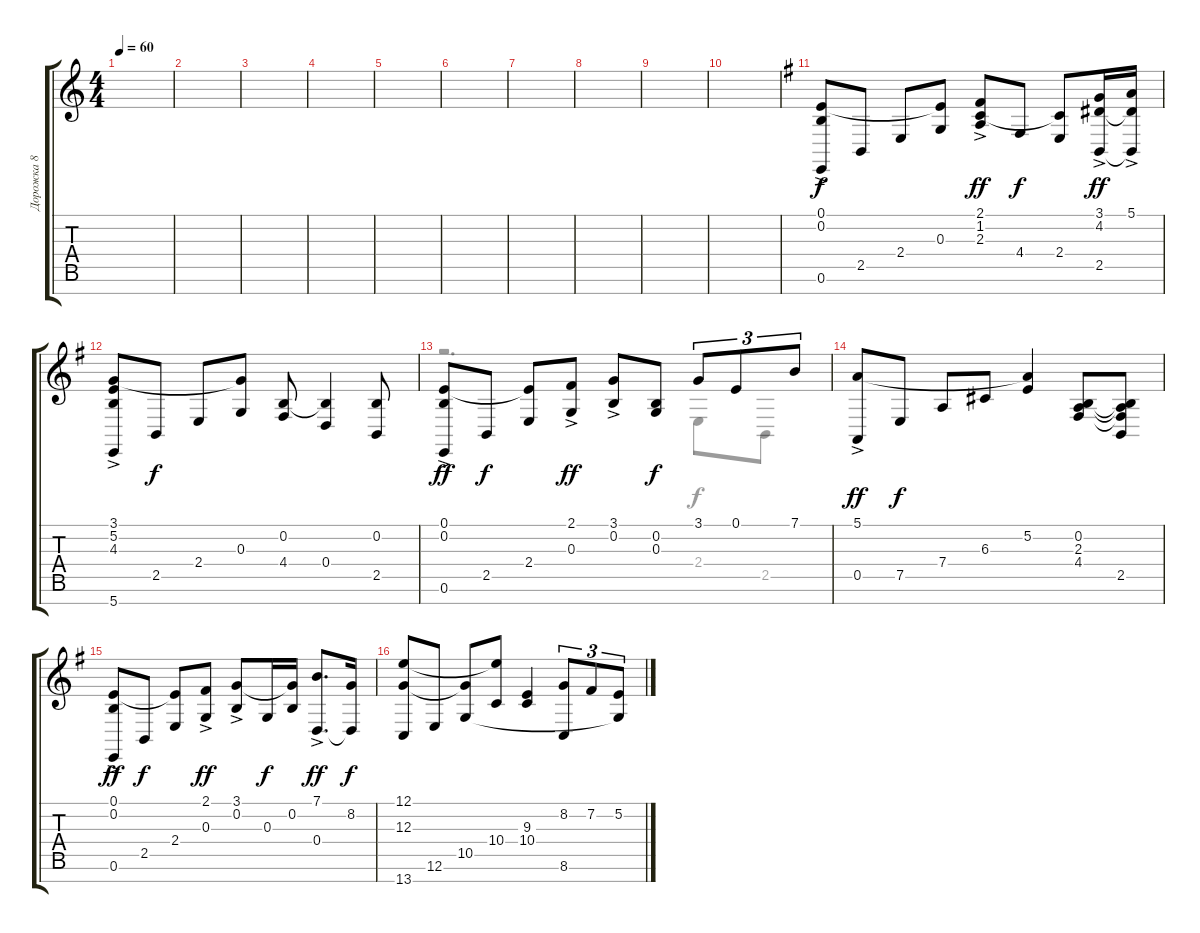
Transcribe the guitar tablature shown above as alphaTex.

\track ("Дорожка 8" "Дорожка 8") {instrument violin}
\staff {score tabs}
\tuning (E4 B3 G3 D3 A2 E2 B1) {hide}
\voice
\ts (4 4)
\tempo 60
\clef g2
\ks c
|
|
|
|
|
|
|
|
|
|
\ks eminor
(0.1{ac} 0.2 0.6).8 2.5.8{dy f} 2.4.8 (0.1{t} 0.3).8 (2.1{ac} 1.2 2.3).8{dy ff} 4.4.8{dy f} (1.2{t} 2.4).8 (3.1{ac} 4.2 2.5).16{dy ff} (5.1{ac} 4.2{t} 2.5{t}).16 |
(3.1{ac} 5.2 4.3 5.7).8 2.5.8{dy f} 2.4.8 (3.1{t} 0.3).8 (0.2 4.4).8 (0.2{t} 0.4).4 (0.2 2.5).8 |
(0.1{ac} 0.2 0.6).8{dy ff} 2.5.8{dy f} (0.1{t} 2.4).8 (2.1{ac} 0.3).8{dy ff} (3.1{ac} 0.2).8 (0.2 0.3).8{dy f} 3.1.8{tu (3 2)} 0.1.8{tu (3 2)} 7.1.8{tu (3 2)} |
(5.1{ac} 0.5).8{dy ff} 7.5.8{dy f} 7.4.8 6.3.8 (5.1{t} 5.2).4 (0.2 2.3 4.4).8 (0.2{t} 2.3{t} 4.4{t} 2.5).8 |
(0.1{ac} 0.2 0.6).8{dy ff} 2.5.8{dy f} (0.1{t} 2.4).8 (2.1{ac} 0.3).8{dy ff} (3.1{ac} 0.2).8 0.3.16{dy f} (3.1{t} 0.2).16 (7.1{ac} 0.4).8{d dy ff} (8.2 0.4{t}).16{dy f} |
(12.1 12.3 13.7).8 12.6.8 (12.3{t} 10.5).8 (12.1{t} 10.4).8 (9.3 10.4).4 (8.2 8.6).8{tu (3 2)} 7.2.8{tu (3 2)} (5.2 10.5{t}).8{tu (3 2)}
\voice
\clef g2
\ottava regular
\simile none
\ks c
|
|
|
|
|
|
|
|
|
|
\ks eminor
|
|
r.2{d} 2.4.8 2.5.8 |
|
|
